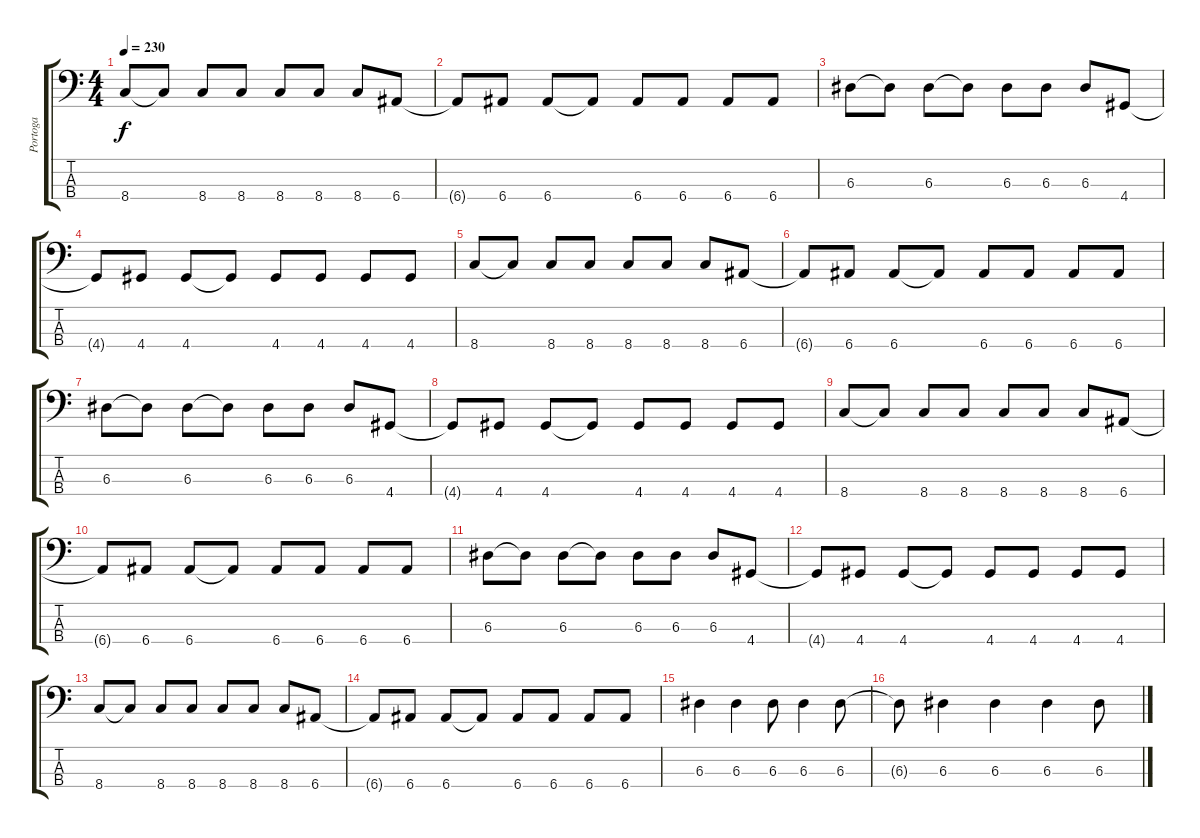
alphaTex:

\track ("Portoga" "Portoga") {instrument electricbassfinger}
\staff {score tabs}
\tuning (G2 D2 A1 E1) {hide}
\ts (4 4)
\tempo 230
\clef f4
\ks c
8.4.8{dy f} 8.4{t}.8 8.4.8 8.4.8 8.4.8 8.4.8 8.4.8 6.4.8 |
6.4{t}.8 6.4.8 6.4.8 6.4{t}.8 6.4.8 6.4.8 6.4.8 6.4.8 |
6.3.8 6.3{t}.8 6.3.8 6.3{t}.8 6.3.8 6.3.8 6.3.8 4.4.8 |
4.4{t}.8 4.4.8 4.4.8 4.4{t}.8 4.4.8 4.4.8 4.4.8 4.4.8 |
8.4.8 8.4{t}.8 8.4.8 8.4.8 8.4.8 8.4.8 8.4.8 6.4.8 |
6.4{t}.8 6.4.8 6.4.8 6.4{t}.8 6.4.8 6.4.8 6.4.8 6.4.8 |
6.3.8 6.3{t}.8 6.3.8 6.3{t}.8 6.3.8 6.3.8 6.3.8 4.4.8 |
4.4{t}.8 4.4.8 4.4.8 4.4{t}.8 4.4.8 4.4.8 4.4.8 4.4.8 |
8.4.8 8.4{t}.8 8.4.8 8.4.8 8.4.8 8.4.8 8.4.8 6.4.8 |
6.4{t}.8 6.4.8 6.4.8 6.4{t}.8 6.4.8 6.4.8 6.4.8 6.4.8 |
6.3.8 6.3{t}.8 6.3.8 6.3{t}.8 6.3.8 6.3.8 6.3.8 4.4.8 |
4.4{t}.8 4.4.8 4.4.8 4.4{t}.8 4.4.8 4.4.8 4.4.8 4.4.8 |
8.4.8 8.4{t}.8 8.4.8 8.4.8 8.4.8 8.4.8 8.4.8 6.4.8 |
6.4{t}.8 6.4.8 6.4.8 6.4{t}.8 6.4.8 6.4.8 6.4.8 6.4.8 |
6.3.4 6.3.4 6.3.8 6.3.4 6.3.8 |
6.3{t}.8 6.3.4 6.3.4 6.3.4 6.3.8
